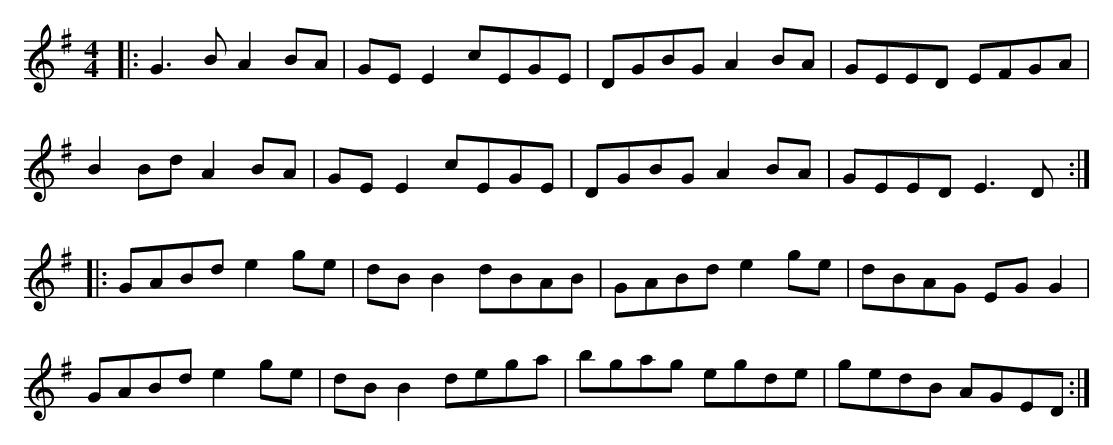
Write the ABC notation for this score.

X:1
M:4/4
K:G
|:G3B A2BA|GEE2 cEGE|DGBG A2BA|GEED EFGA|
B2Bd A2BA|GEE2 cEGE|DGBG A2BA|GEED E3D:|
|:GABd e2ge|dBB2 dBAB|GABd e2ge|dBAG EGG2|
GABd e2ge|dBB2 dega|bgag egde|gedB AGED:|
